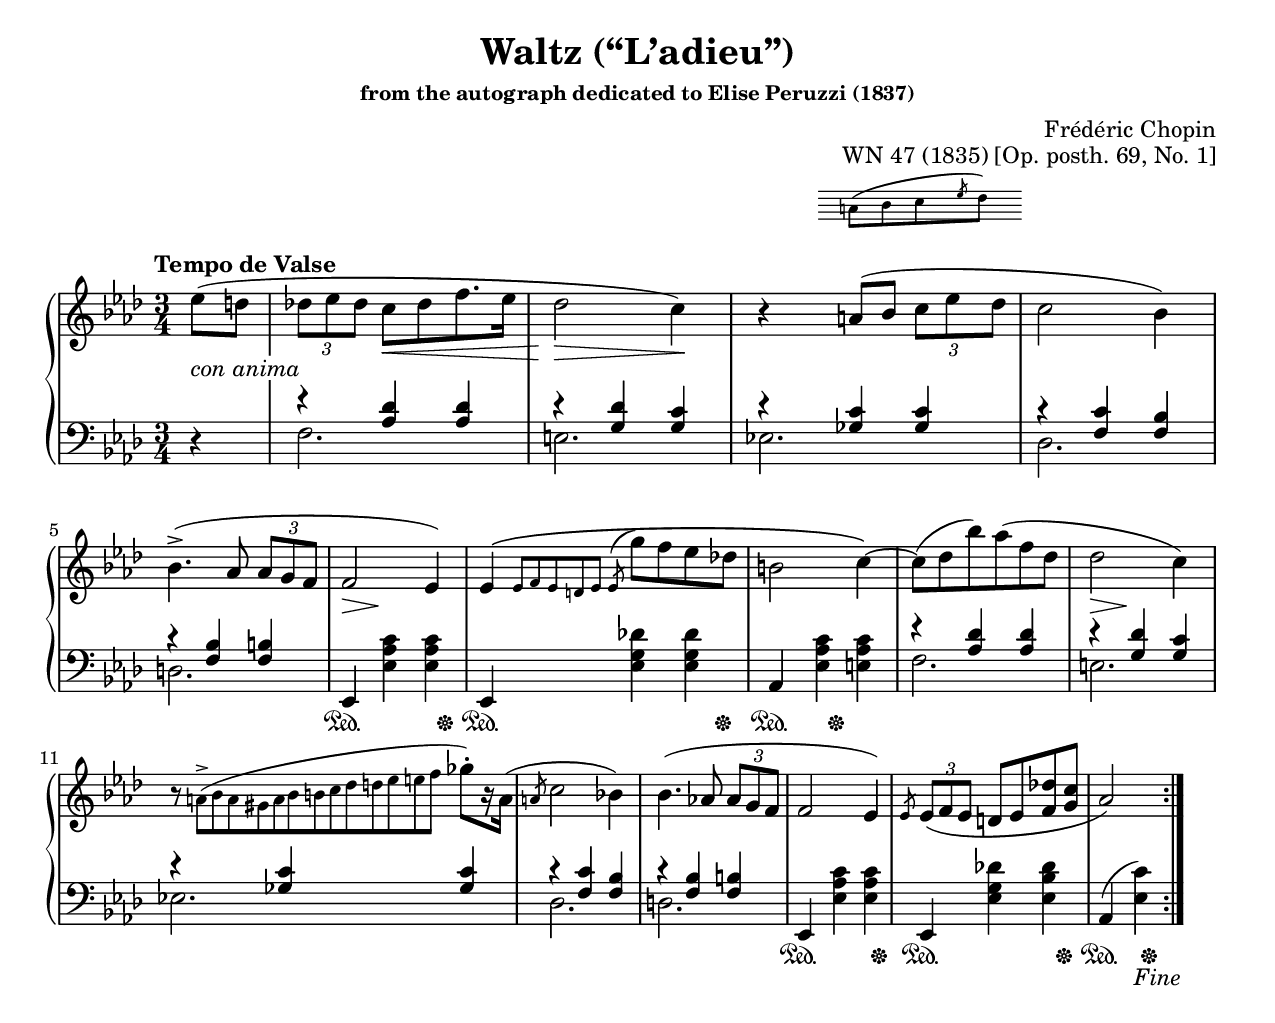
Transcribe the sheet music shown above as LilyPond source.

\version "2.24.0"
\language "english"
\pointAndClickOff

#(set-default-paper-size "letter")
\paper {
  print-page-number = ##f
  indent = 0
}

\header {
  title = "Waltz (“L’adieu”)"
  subsubtitle = \markup { from the autograph dedicated to Elise Peruzzi (1837) }
  composer = "Frédéric Chopin"
  opus = "WN 47 (1835) [Op. posth. 69, No. 1]"
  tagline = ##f
}

\layout {
  \context {
    \PianoStaff
    \accidentalStyle piano
  }
}

global = {
  \key af \major
  \time 3/4
  \tempo "Tempo de Valse"
  \partial 4
}

upper.A = \relative {
  \clef treble
  ef''8( d |
  \tuplet 3/2 { df ef df } c[ df f8. ef16] |
  df2 c4) |
  r4
  <<
    { a8( bf \tuplet 3/2 { c ef df } }

      \new Staff \with {
        \remove Time_signature_engraver
        alignAboveContext = "up"
        \magnifyStaff #2/3
        firstClef = ##f
        \override KeySignature.stencil = ##f
      }
      {
        \key af \major
        a8( bf c \slashedGrace ef df)
        \once \override Staff.BarLine.transparent = ##t
        \once \override Staff.BarLine.allow-span-bar = ##f
      }
  >> |
  c2 bf4) |
  bf4.(-> af8 \tuplet 3/2 { af g f } |
  f2 ef4) |
  \barNumberCheck #7
  ef\( \grace { ef8[ f ef d ef] }
  \once \slurUp
  \acciaccatura ef8 g' f ef df |
  b2 c4~\) |
  8( df bf') af( f df |
  df2 c4) |
  r8
  \once \omit TupletNumber
  \tiny
  \tuplet 13/3 { a8(-> bf a gs a bf b c df d ef e f }
  \normalsize
  gf-.[) r16 a,16]( |
  \slashedGrace a8 c2 bf4) |
  bf4.( af8 \tuplet 3/2 { af g f } |
  f2 ef4) |
  \slashedGrace ef8
  \tuplet 3/2 { ef8( f ef } d ef <f df'> <g c> |
  af2)
}

lower.A_tenor = \relative {
  s4 |
  r4 <af df> q |
  r <g df'> <g c> |
  r <gf c> q |
  r <f c'> <f bf> |
  r <f bf> <f b> |
  s2.*3 |
  r4 <af df> q |
  r <g df'> <g c> |
  r <gf c> q |
  r <f c'> <f bf> |
  r <f bf> <f b> |
  s2.*2 |
  s2
}

lower.A_bass = \relative {
  \oneVoice
  r4 |
  \voiceTwo
  f2. |
  e |
  ef |
  df |
  d |
  \oneVoice
  ef,4 <ef' af c> q |
  ef,4 <ef' g df'> q |
  af, <ef' af c> <e af c> |
  \voiceTwo
  f2. |
  e |
  ef |
  df |
  d |
  \oneVoice
  ef,4 <ef' af c> q |
  ef, <ef' g df'!> <ef bf' df> |
  af,( <ef' c'>)
  \voiceTwo
}

lower.A = {
  \clef bass
  <<
    \new Voice = "tenor" {
      \voiceOne
      \lower.A_tenor
    }
    \new Voice = "bass" {
      \voiceTwo
      \lower.A_bass
    }
  >>
}

editorial.above.A = {
  %% marks above the grand staff
}

editorial.between.A = {
  %% marks between the staves, e.g. dynamics
  s4-\tweak thickness #3.5
    _\markup \whiteout \italic "con anima"
  |
  s4
  \once \override Hairpin.shorten-pair = #'(0 . -2)
  s4\< s4 |
  s2\> s4\! |
  s2.*3 |
  s8..\> s32\! s4 s4 |
  s2.*3 |
  s8..\> s32\! s4 s4 |
}

editorial.below.A = {
  %% marks below the grand staff, e.g. pedal marks
  s4 |
  s2.*5 |
  s4\sustainOn s4 s8 s8\sustainOff |
  s4\sustainOn s4 s8 s8\sustainOff |
  s4\sustainOn s8 s8\sustainOff s4 |
  s2.*5 |
  s4\sustainOn s4 s8 s8\sustainOff |
  s4\sustainOn s4 s8 s8\sustainOff |
  s4\sustainOn s8_\markup { \italic Fine } s8\sustainOff
}

breaks_ref = {
  %% breaks matching some reference for ease of authoring
  s4 |
  s2.*4 | \break
  \barNumberCheck #5
  s2.*6 | \break
  \barNumberCheck #11
  s2.*6 | \break
  \barNumberCheck #17
}

%%showLastLength =   % use this to only render the last few measures
\score {
  \new PianoStaff <<
    \new Dynamics {
      \global
      \editorial.above.A
    }
    \new Staff = "up" {
      \global
      \repeat volta 2 {
        \upper.A
      }
    }
    \new Dynamics {
      \global
      \editorial.between.A
    }
    \new Staff = "down" {
      \global
      \lower.A
    }
    \new Dynamics {
      \global
      \editorial.below.A
    }
    \new Dynamics {
      \global
      \breaks_ref
    }
  >>
}
